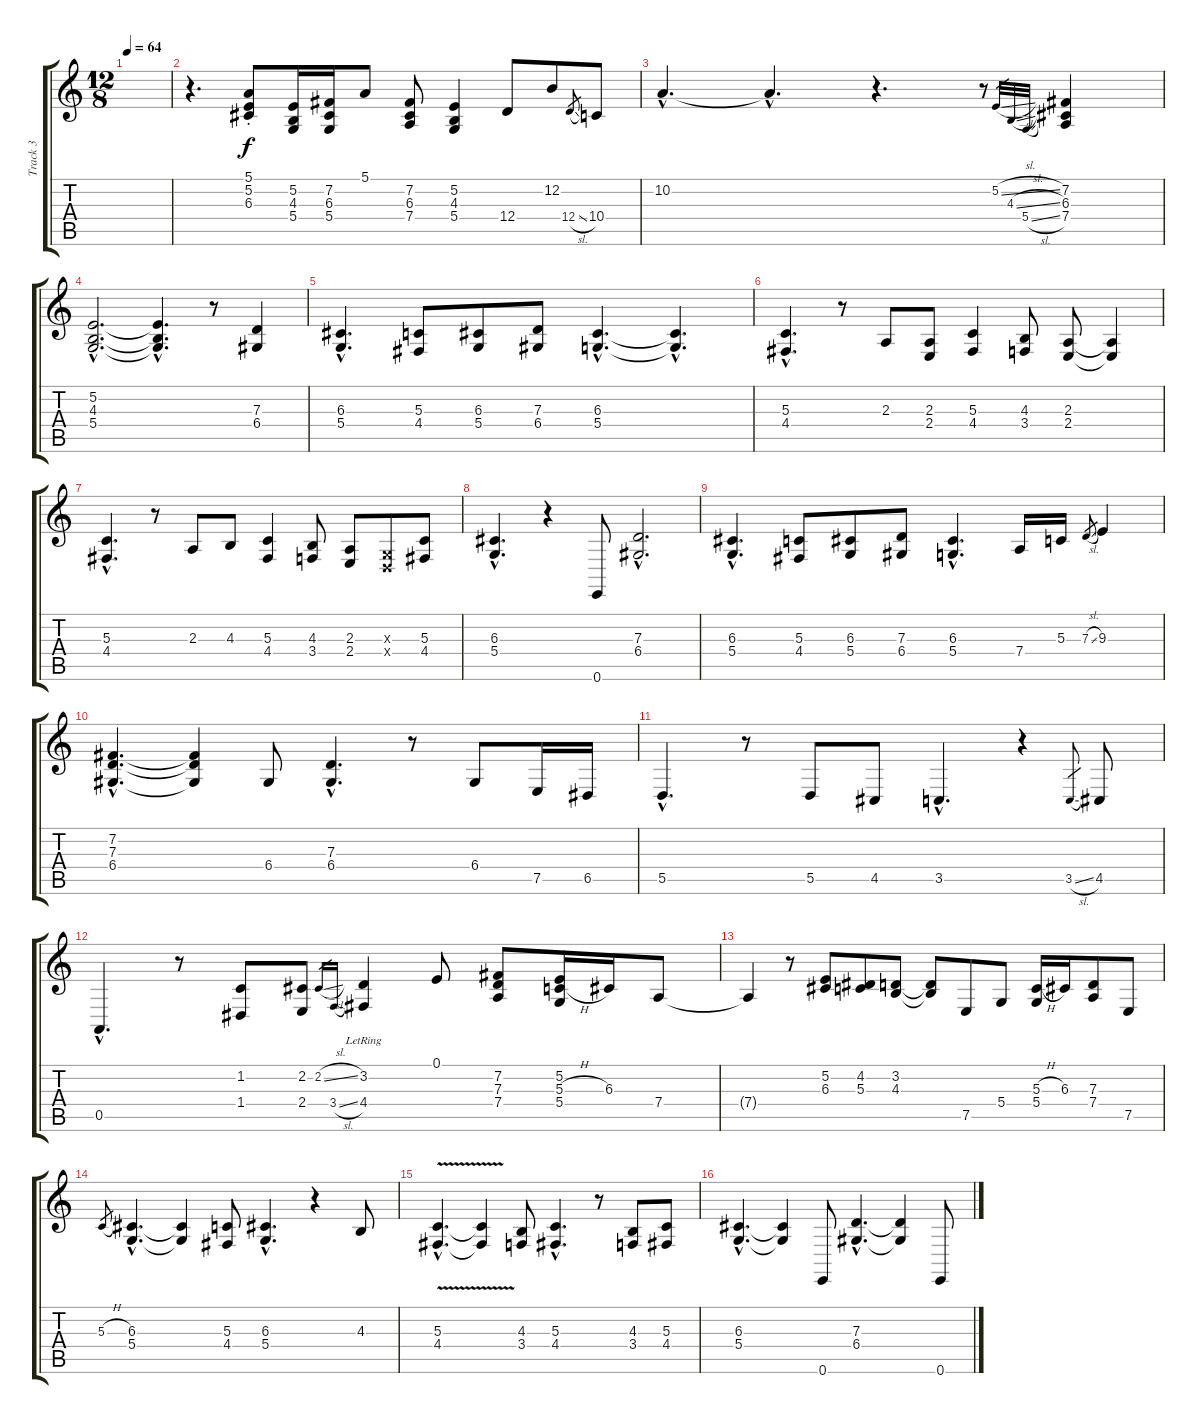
\track ("Track 3" "Track 3") {instrument brightacousticpiano}
\staff {score tabs}
\tuning (E4 B3 G3 D3 A2 E2) {hide}
\ts (12 8)
\tempo 64
\clef g2
\ks c
|
r.4{d volume 0} (5.1{st} 5.2{st} 6.3{st}).8 (5.2 4.3 5.4).16 (7.2 6.3 5.4).16 5.1.8 (7.2 6.3 7.4).8 (5.2 4.3 5.4).4 12.4.8 12.2.8 12.4{sl}.8{gr} 10.4.8 |
10.2{hac}.4{d} 10.2{hac t}.4{d} r.4{d} r.8 5.2{sl}.32{gr} 4.3{sl}.32{gr} 5.4{sl}.32{gr} (7.2 6.3 7.4).4 |
(5.2{hac} 4.3{hac} 5.4{hac}).2{d} (5.2{hac t} 4.3{hac t} 5.4{hac t}).4{d} r.8 (7.3 6.4).4 |
(6.3{hac} 5.4{hac}).4{d} (5.3 4.4).8 (6.3 5.4).8 (7.3 6.4).8 (6.3{hac} 5.4{hac}).4{d} (6.3{hac t} 5.4{hac t}).4{d} |
(5.3{hac} 4.4{hac}).4{d} r.8 2.3.8 (2.3 2.4).8 (5.3 4.4).4 (4.3 3.4).8 (2.3 2.4).8 (2.3{t} 2.4{t}).4 |
(5.3{hac} 4.4{hac}).4{d} r.8 2.3.8 4.3.8 (5.3 4.4).4 (4.3 3.4).8 (2.3 2.4).8 (0.3{x} 0.4{x}).8 (5.3 4.4).8 |
(6.3{hac} 5.4{hac}).4{d} r.4 0.6.8 (7.3{hac} 6.4{hac}).2{d} |
(6.3{hac} 5.4{hac}).4{d} (5.3 4.4).8 (6.3 5.4).8 (7.3 6.4).8 (6.3{hac} 5.4{hac}).4{d} 7.4.16 5.3.16 7.3{sl}.8{gr} 9.3.4 |
(7.2{hac} 7.3{hac} 6.4{hac}).4{d} (7.2{t} 7.3{t} 6.4{t}).4 6.4.8 (7.3{hac} 6.4{hac}).4{d} r.8 6.4.8 7.5.16 6.5.16 |
5.5{hac}.4{d} r.8 5.5.8 4.5.8 3.5{hac}.4{d} r.4 3.5{sl}.8{gr} 4.5.8 |
0.5{hac}.4{d} r.8 (1.2 1.4).8 (2.2 2.4).8 2.2{sl}.16{gr} 3.4{sl}.16{gr} (3.2{lr} 4.4{lr}).4 0.1.8 (7.2 7.3 7.4).8 (5.2 5.3{h} 5.4).16 6.3.16 7.4.8 |
7.4{t}.4 r.8 (5.2 6.3).8 (4.2 5.3).8 (3.2 4.3).8 (3.2{t} 4.3{t}).8 7.5.8 5.4.8 (5.3{h} 5.4).16 6.3.16 (7.3 7.4).8 7.5.8 |
5.3{h}.8{gr} (6.3{hac} 5.4{hac}).4{d} (6.3{t} 5.4{t}).4 (5.3 4.4).8 (6.3{hac} 5.4{hac}).4{d} r.4 4.3.8 |
(5.3{v hac} 4.4{v hac}).4{d} (5.3{t} 4.4{t}).4 (4.3 3.4).8 (5.3{hac} 4.4{hac}).4{d} r.8 (4.3 3.4).8 (5.3 4.4).8 |
(6.3{hac} 5.4{hac}).4{d} (6.3{t} 5.4{t}).4 0.6.8 (7.3{hac} 6.4{hac}).4{d} (7.3{t} 6.4{t}).4 0.6.8
